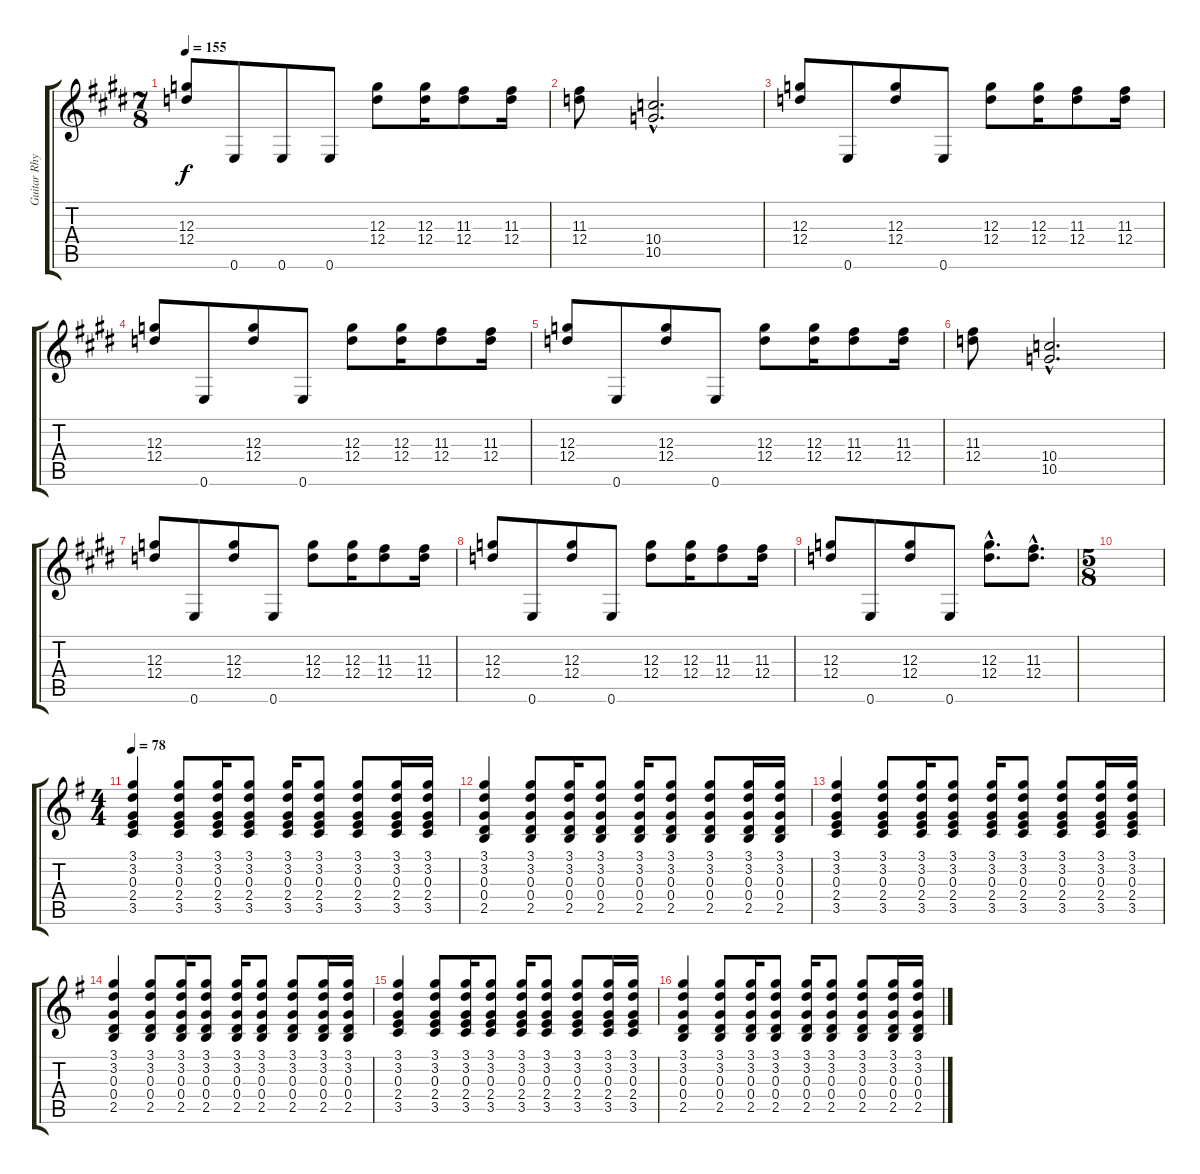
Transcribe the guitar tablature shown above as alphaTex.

\track ("Guitar Rhythm" "Guitar Rhy") {instrument distortionguitar}
\staff {score tabs}
\tuning (E4 B3 G3 D3 A2 E2) {hide}
\ts (7 8)
\tempo 155
\clef g2
\ks e
(12.3 12.4).8{dy f} 0.6.8 0.6.8 0.6.8 (12.3 12.4).8 (12.3 12.4).16 (11.3 12.4).8 (11.3 12.4).16 |
(11.3 12.4).8 (10.4{hac} 10.5{hac}).2{d} |
(12.3 12.4).8 0.6.8 (12.3 12.4).8 0.6.8 (12.3 12.4).8 (12.3 12.4).16 (11.3 12.4).8 (11.3 12.4).16 |
(12.3 12.4).8 0.6.8 (12.3 12.4).8 0.6.8 (12.3 12.4).8 (12.3 12.4).16 (11.3 12.4).8 (11.3 12.4).16 |
(12.3 12.4).8 0.6.8 (12.3 12.4).8 0.6.8 (12.3 12.4).8 (12.3 12.4).16 (11.3 12.4).8 (11.3 12.4).16 |
(11.3 12.4).8 (10.4{hac} 10.5{hac}).2{d} |
(12.3 12.4).8 0.6.8 (12.3 12.4).8 0.6.8 (12.3 12.4).8 (12.3 12.4).16 (11.3 12.4).8 (11.3 12.4).16 |
(12.3 12.4).8 0.6.8 (12.3 12.4).8 0.6.8 (12.3 12.4).8 (12.3 12.4).16 (11.3 12.4).8 (11.3 12.4).16 |
(12.3 12.4).8 0.6.8 (12.3 12.4).8 0.6.8 (12.3{hac} 12.4{hac}).8{d} (11.3{hac} 12.4{hac}).8{d} |
\ts (5 8)
|
\ts (4 4)
\tempo 78
\ks g
(3.1 3.2 0.3 2.4 3.5).4{instrument acousticguitarsteel} (3.1 3.2 0.3 2.4 3.5).8 (3.1 3.2 0.3 2.4 3.5).16 (3.1 3.2 0.3 2.4 3.5).8 (3.1 3.2 0.3 2.4 3.5).16 (3.1 3.2 0.3 2.4 3.5).8 (3.1 3.2 0.3 2.4 3.5).8 (3.1 3.2 0.3 2.4 3.5).16 (3.1 3.2 0.3 2.4 3.5).16 |
(3.1 3.2 0.3 0.4 2.5).4 (3.1 3.2 0.3 0.4 2.5).8 (3.1 3.2 0.3 0.4 2.5).16 (3.1 3.2 0.3 0.4 2.5).8 (3.1 3.2 0.3 0.4 2.5).16 (3.1 3.2 0.3 0.4 2.5).8 (3.1 3.2 0.3 0.4 2.5).8 (3.1 3.2 0.3 0.4 2.5).16 (3.1 3.2 0.3 0.4 2.5).16 |
(3.1 3.2 0.3 2.4 3.5).4 (3.1 3.2 0.3 2.4 3.5).8 (3.1 3.2 0.3 2.4 3.5).16 (3.1 3.2 0.3 2.4 3.5).8 (3.1 3.2 0.3 2.4 3.5).16 (3.1 3.2 0.3 2.4 3.5).8 (3.1 3.2 0.3 2.4 3.5).8 (3.1 3.2 0.3 2.4 3.5).16 (3.1 3.2 0.3 2.4 3.5).16 |
(3.1 3.2 0.3 0.4 2.5).4 (3.1 3.2 0.3 0.4 2.5).8 (3.1 3.2 0.3 0.4 2.5).16 (3.1 3.2 0.3 0.4 2.5).8 (3.1 3.2 0.3 0.4 2.5).16 (3.1 3.2 0.3 0.4 2.5).8 (3.1 3.2 0.3 0.4 2.5).8 (3.1 3.2 0.3 0.4 2.5).16 (3.1 3.2 0.3 0.4 2.5).16 |
(3.1 3.2 0.3 2.4 3.5).4 (3.1 3.2 0.3 2.4 3.5).8 (3.1 3.2 0.3 2.4 3.5).16 (3.1 3.2 0.3 2.4 3.5).8 (3.1 3.2 0.3 2.4 3.5).16 (3.1 3.2 0.3 2.4 3.5).8 (3.1 3.2 0.3 2.4 3.5).8 (3.1 3.2 0.3 2.4 3.5).16 (3.1 3.2 0.3 2.4 3.5).16 |
(3.1 3.2 0.3 0.4 2.5).4 (3.1 3.2 0.3 0.4 2.5).8 (3.1 3.2 0.3 0.4 2.5).16 (3.1 3.2 0.3 0.4 2.5).8 (3.1 3.2 0.3 0.4 2.5).16 (3.1 3.2 0.3 0.4 2.5).8 (3.1 3.2 0.3 0.4 2.5).8 (3.1 3.2 0.3 0.4 2.5).16 (3.1 3.2 0.3 0.4 2.5).16
